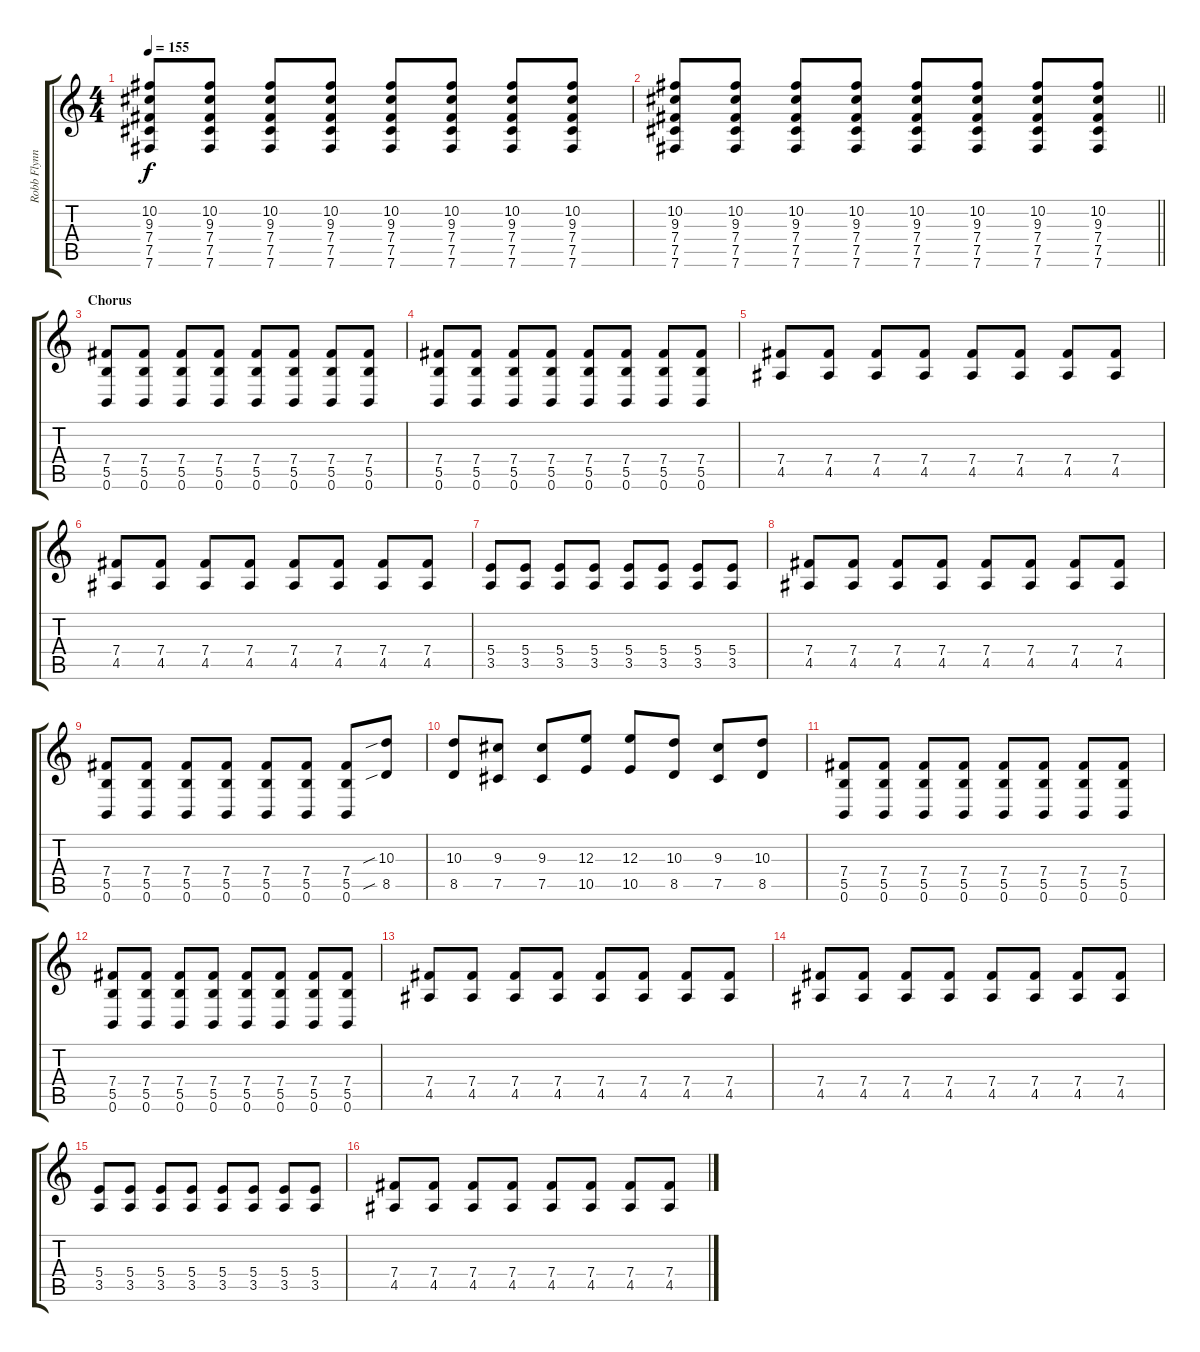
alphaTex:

\track ("Robb Flynn (Rhythm guitar)" "Robb Flynn") {instrument acousticguitarsteel}
\staff {score tabs}
\tuning (B3 Ab3 E3 B2 Gb2 B1) {hide}
\ts (4 4)
\tempo 155
\clef g2
\ks c
(10.2 9.3 7.4 7.5 7.6).8{dy f} (10.2 9.3 7.4 7.5 7.6).8 (10.2 9.3 7.4 7.5 7.6).8 (10.2 9.3 7.4 7.5 7.6).8 (10.2 9.3 7.4 7.5 7.6).8 (10.2 9.3 7.4 7.5 7.6).8 (10.2 9.3 7.4 7.5 7.6).8 (10.2 9.3 7.4 7.5 7.6).8 |
\barLineRight lightlight
(10.2 9.3 7.4 7.5 7.6).8 (10.2 9.3 7.4 7.5 7.6).8 (10.2 9.3 7.4 7.5 7.6).8 (10.2 9.3 7.4 7.5 7.6).8 (10.2 9.3 7.4 7.5 7.6).8 (10.2 9.3 7.4 7.5 7.6).8 (10.2 9.3 7.4 7.5 7.6).8 (10.2 9.3 7.4 7.5 7.6).8 |
\section ("" "Chorus")
(7.4 5.5 0.6).8 (7.4 5.5 0.6).8 (7.4 5.5 0.6).8 (7.4 5.5 0.6).8 (7.4 5.5 0.6).8 (7.4 5.5 0.6).8 (7.4 5.5 0.6).8 (7.4 5.5 0.6).8 |
(7.4 5.5 0.6).8 (7.4 5.5 0.6).8 (7.4 5.5 0.6).8 (7.4 5.5 0.6).8 (7.4 5.5 0.6).8 (7.4 5.5 0.6).8 (7.4 5.5 0.6).8 (7.4 5.5 0.6).8 |
(7.4 4.5).8 (7.4 4.5).8 (7.4 4.5).8 (7.4 4.5).8 (7.4 4.5).8 (7.4 4.5).8 (7.4 4.5).8 (7.4 4.5).8 |
(7.4 4.5).8 (7.4 4.5).8 (7.4 4.5).8 (7.4 4.5).8 (7.4 4.5).8 (7.4 4.5).8 (7.4 4.5).8 (7.4 4.5).8 |
(5.4 3.5).8 (5.4 3.5).8 (5.4 3.5).8 (5.4 3.5).8 (5.4 3.5).8 (5.4 3.5).8 (5.4 3.5).8 (5.4 3.5).8 |
(7.4 4.5).8 (7.4 4.5).8 (7.4 4.5).8 (7.4 4.5).8 (7.4 4.5).8 (7.4 4.5).8 (7.4 4.5).8 (7.4 4.5).8 |
(7.4 5.5 0.6).8 (7.4 5.5 0.6).8 (7.4 5.5 0.6).8 (7.4 5.5 0.6).8 (7.4 5.5 0.6).8 (7.4 5.5 0.6).8 (7.4 5.5 0.6).8 (10.3{sib} 8.5{sib}).8 |
(10.3 8.5).8 (9.3 7.5).8 (9.3 7.5).8 (12.3 10.5).8 (12.3 10.5).8 (10.3 8.5).8 (9.3 7.5).8 (10.3 8.5).8 |
(7.4 5.5 0.6).8 (7.4 5.5 0.6).8 (7.4 5.5 0.6).8 (7.4 5.5 0.6).8 (7.4 5.5 0.6).8 (7.4 5.5 0.6).8 (7.4 5.5 0.6).8 (7.4 5.5 0.6).8 |
(7.4 5.5 0.6).8 (7.4 5.5 0.6).8 (7.4 5.5 0.6).8 (7.4 5.5 0.6).8 (7.4 5.5 0.6).8 (7.4 5.5 0.6).8 (7.4 5.5 0.6).8 (7.4 5.5 0.6).8 |
(7.4 4.5).8 (7.4 4.5).8 (7.4 4.5).8 (7.4 4.5).8 (7.4 4.5).8 (7.4 4.5).8 (7.4 4.5).8 (7.4 4.5).8 |
(7.4 4.5).8 (7.4 4.5).8 (7.4 4.5).8 (7.4 4.5).8 (7.4 4.5).8 (7.4 4.5).8 (7.4 4.5).8 (7.4 4.5).8 |
(5.4 3.5).8 (5.4 3.5).8 (5.4 3.5).8 (5.4 3.5).8 (5.4 3.5).8 (5.4 3.5).8 (5.4 3.5).8 (5.4 3.5).8 |
(7.4 4.5).8 (7.4 4.5).8 (7.4 4.5).8 (7.4 4.5).8 (7.4 4.5).8 (7.4 4.5).8 (7.4 4.5).8 (7.4 4.5).8
